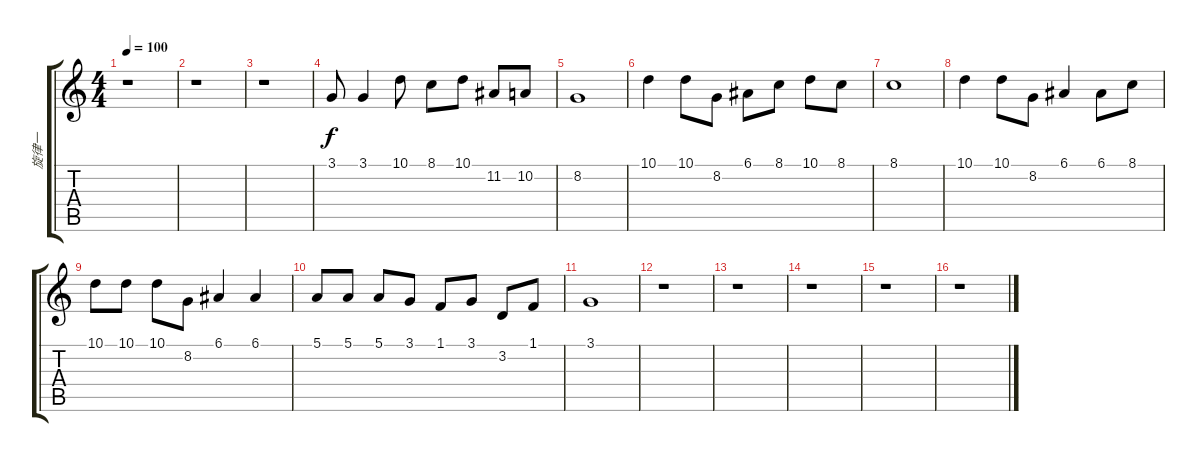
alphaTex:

\track ("旋律一" "旋律一") {instrument accordion}
\staff {score tabs}
\tuning (E4 B3 G3 D3 A2 E2) {hide}
\ts (4 4)
\tempo 100
\clef g2
\ks c
r.1{dy f} |
r.1 |
r.1 |
3.1.8 3.1.4 10.1.8 8.1.8 10.1.8 11.2.8 10.2.8 |
8.2.1 |
10.1.4 10.1.8 8.2.8 6.1.8 8.1.8 10.1.8 8.1.8 |
8.1.1 |
10.1.4 10.1.8 8.2.8 6.1.4 6.1.8 8.1.8 |
10.1.8 10.1.8 10.1.8 8.2.8 6.1.4 6.1.4 |
5.1.8 5.1.8 5.1.8 3.1.8 1.1.8 3.1.8 3.2.8 1.1.8 |
3.1.1 |
r.1 |
r.1 |
r.1 |
r.1 |
r.1
